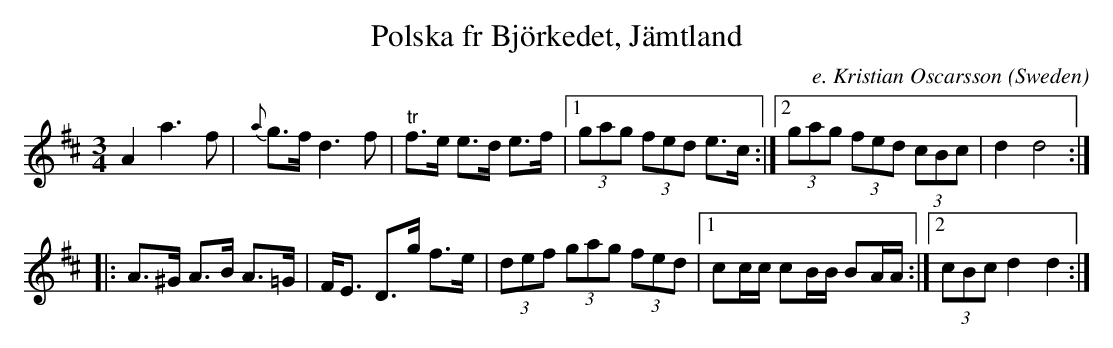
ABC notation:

X:1
T:Polska fr Björkedet, Jämtland
C:e. Kristian Oscarsson
M:3/4
O:Sweden
K:D major
A2 a3f|{a}g>f d3 f|"tr"f>e e>d e>f |1\
 (3gag (3fed e>c :|2 (3gag (3fed (3cBc| d2 d4::
A>^G A>B A>=G|F<E D>g f>e|(3def (3gag (3fed\
|1 cc/c/ cB/B/ BA/A/ :|2 (3cBc d2 d2:|
